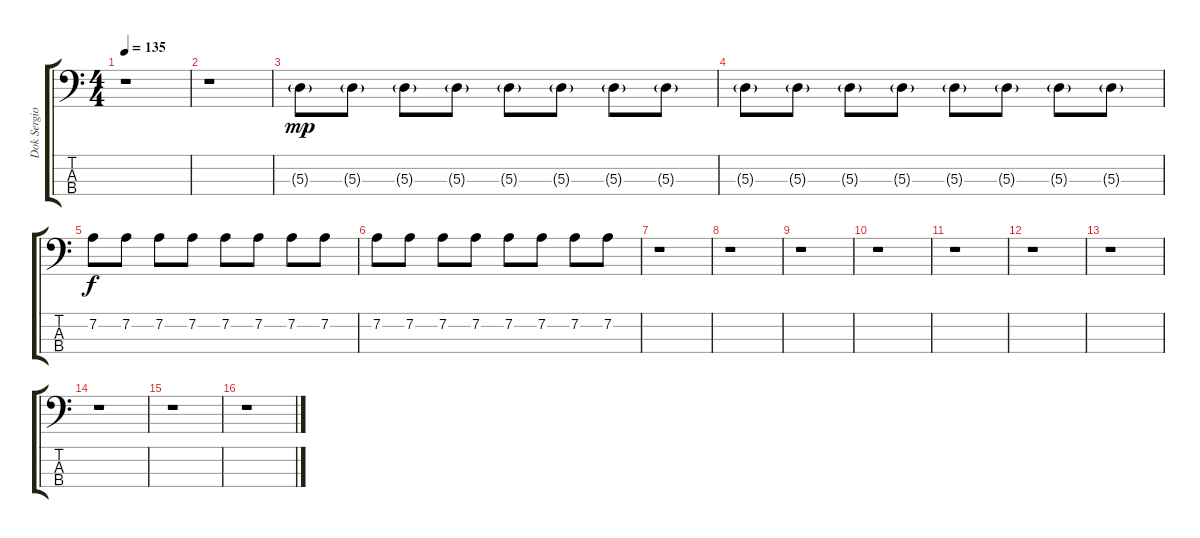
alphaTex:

\track ("Dok Sergio" "Dok Sergio") {instrument electricbassfinger}
\staff {score tabs}
\tuning (G2 D2 A1 E1) {hide}
\ts (4 4)
\tempo 135
\clef f4
\ks c
r.1{dy f} |
r.1 |
5.3{g}.8{dy mp} 5.3{g}.8 5.3{g}.8 5.3{g}.8 5.3{g}.8 5.3{g}.8 5.3{g}.8 5.3{g}.8 |
5.3{g}.8 5.3{g}.8 5.3{g}.8 5.3{g}.8 5.3{g}.8 5.3{g}.8 5.3{g}.8 5.3{g}.8 |
7.2.8{dy f} 7.2.8 7.2.8 7.2.8 7.2.8 7.2.8 7.2.8 7.2.8 |
7.2.8 7.2.8 7.2.8 7.2.8 7.2.8 7.2.8 7.2.8 7.2.8 |
r.1 |
r.1 |
r.1 |
r.1 |
r.1 |
r.1 |
r.1 |
r.1 |
r.1 |
r.1
